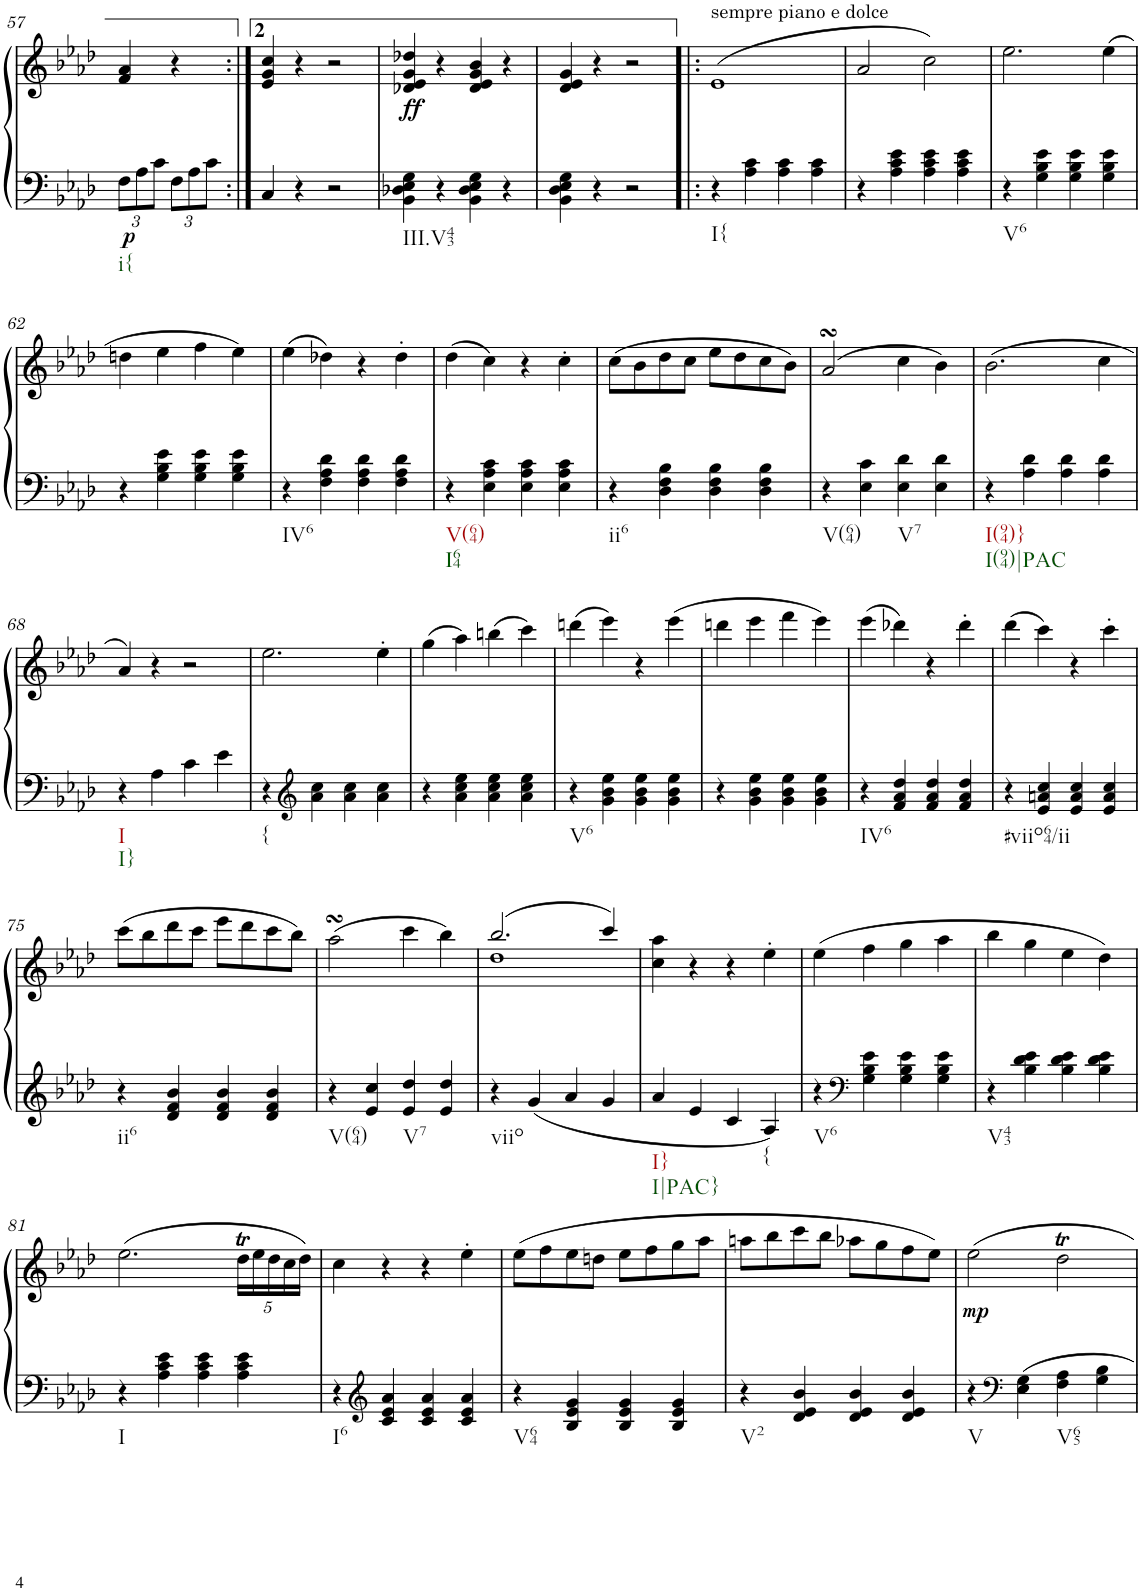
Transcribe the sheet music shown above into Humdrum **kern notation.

**kern	**kern	**dynam
*part1	*part1	*part1
*staff2	*staff1	*staff1/2
*I"Piano	*	*
*I'Pno.	*	*
!!LO:PB:g=z
*clefF4	*clefG2	*
*k[b-e-a-d-]	*k[b-e-a-d-]	*
*A-:	*A-:	*
*M2/2	*M2/2	*
*met(c|)	*met(c|)	*
*Xbrackettup	*	*
=57	=57	=57
!LO:TX:b:t=i{	!	!
!	!	!LO:DY:b=2
12F\L	4f/ 4a-/	p
12A-\	.	.
12c\J	.	.
12F\L	4r	.
12A-\	.	.
12c\J	.	.
=57X1:|!	=57X1:|!	=57X1:|!
4C/	4e-/ 4g/ 4cc/	.
4r	4r	.
2r	2r	.
=57X2	=57X2	=57X2
!LO:TX:b:t=III.V43	!	!
!	!	!LO:DY:b
4BB-\ 4D-X\ 4E-\ 4G\	4d-X/ 4e-/ 4g/ 4dd-X/	ff
4r	4r	.
4BB-\ 4D-\ 4E-\ 4G\	4d-/ 4e-/ 4g/ 4b-/	.
4r	4r	.
=58	=58	=58
4BB-\ 4D-\ 4E-\ 4G\	4d-/ 4e-/ 4g/	.
4r	4r	.
2r	2r	.
=59!|:	=59!|:	=59!|:
!	!LO:TX:a:t=sempre piano e dolce	!
!LO:TX:b:t=I{	!	!
4r	(1e-	.
4A-\ 4c\	.	.
4A-\ 4c\	.	.
4A-\ 4c\	.	.
=60	=60	=60
4r	2a-/	.
4A-\ 4c\ 4e-\	.	.
4A-\ 4c\ 4e-\	2cc\)	.
4A-\ 4c\ 4e-\	.	.
=61	=61	=61
!LO:TX:b:t=V6	!	!
4r	2.ee-\	.
4G\ 4B-\ 4e-\	.	.
4G\ 4B-\ 4e-\	.	.
4G\ 4B-\ 4e-\	(4ee-\	.
!!LO:LB:g=z
=62	=62	=62
4r	4ddn\	.
4G\ 4B-\ 4e-\	4ee-\	.
4G\ 4B-\ 4e-\	4ff\	.
4G\ 4B-\ 4e-\	4ee-\)	.
=63	=63	=63
!LO:TX:b:t=IV6	!	!
4r	(4ee-\	.
4F\ 4A-\ 4d-\	4dd-X\)	.
4F\ 4A-\ 4d-\	4r	.
4F\ 4A-\ 4d-\	4dd-'\	.
=64	=64	=64
!LO:TX:b:t=V(64)	!	!
!LO:TX:b:t=I64	!	!
4r	(4dd-\	.
4E-\ 4A-\ 4c\	4cc\)	.
4E-\ 4A-\ 4c\	4r	.
4E-\ 4A-\ 4c\	4cc'\	.
=65	=65	=65
!LO:TX:b:t=ii6	!	!
4r	(8cc\L	.
.	8b-\	.
4D-\ 4F\ 4B-\	8dd-\	.
.	8cc\J	.
4D-\ 4F\ 4B-\	8ee-\L	.
.	8dd-\	.
4D-\ 4F\ 4B-\	8cc\	.
.	8b-\J)	.
=66	=66	=66
!LO:TX:b:t=V(64)	!	!
4r	(2a-sSSs/	.
4E-\ 4c\	.	.
!LO:TX:b:t=V7	!	!
4E-\ 4d-\	4cc\	.
4E-\ 4d-\	4b-\)	.
=67	=67	=67
!LO:TX:b:t=I(94)}	!	!
!LO:TX:b:t=I(94)|PAC	!	!
4r	(2.b-\	.
4A-\ 4d-\	.	.
4A-\ 4d-\	.	.
4A-\ 4d-\	4cc\	.
!!LO:LB:g=z
=68	=68	=68
!LO:TX:b:t=I	!	!
!LO:TX:b:t=I}	!	!
4r	4a-/)	.
4A-\	4r	.
4c\	2r	.
4e-\	.	.
=69	=69	=69
!LO:TX:b:t={	!	!
4r	2.ee-\	.
*clefG2	*	*
4a-\ 4cc\	.	.
4a-\ 4cc\	.	.
4a-\ 4cc\	4ee-'\	.
=70	=70	=70
4r	(4gg\	.
4a-\ 4cc\ 4ee-\	4aa-\)	.
4a-\ 4cc\ 4ee-\	(4bbn\	.
4a-\ 4cc\ 4ee-\	4ccc\)	.
=71	=71	=71
!LO:TX:b:t=V6	!	!
4r	(4dddn\	.
4g\ 4b-\ 4ee-\	4eee-\)	.
4g\ 4b-\ 4ee-\	4r	.
4g\ 4b-\ 4ee-\	(4eee-\	.
=72	=72	=72
4r	4dddn\	.
4g\ 4b-\ 4ee-\	4eee-\	.
4g\ 4b-\ 4ee-\	4fff\	.
4g\ 4b-\ 4ee-\	4eee-\)	.
=73	=73	=73
!LO:TX:b:t=IV6	!	!
4r	(4eee-\	.
4f/ 4a-/ 4dd-/	4ddd-X\)	.
4f/ 4a-/ 4dd-/	4r	.
4f/ 4a-/ 4dd-/	4ddd-'\	.
=74	=74	=74
!LO:TX:b:t=#viio64/ii	!	!
4r	(4ddd-\	.
4e-/ 4an/ 4cc/	4ccc\)	.
4e-/ 4a/ 4cc/	4r	.
4e-/ 4a/ 4cc/	4ccc'\	.
!!LO:LB:g=z
=75	=75	=75
!LO:TX:b:t=ii6	!	!
4r	(8ccc\L	.
.	8bb-\	.
4d-/ 4f/ 4b-/	8ddd-\	.
.	8ccc\J	.
4d-/ 4f/ 4b-/	8eee-\L	.
.	8ddd-\	.
4d-/ 4f/ 4b-/	8ccc\	.
.	8bb-\J)	.
=76	=76	=76
!LO:TX:b:t=V(64)	!	!
4r	(2aa-sSSs\	.
4e-/ 4cc/	.	.
!LO:TX:b:t=V7	!	!
4e-/ 4dd-/	4ccc\	.
4e-/ 4dd-/	4bb-\)	.
=77	=77	=77
*	*^	*
!LO:TX:b:t=viio	!	!	!
4r	(2.bb-/	1dd-	.
4g/	.	.	.
4a-/	.	.	.
4g/	4ccc/)	.	.
*	*v	*v	*
=78	=78	=78
!LO:TX:b:t=I}	!	!
!LO:TX:b:t=I|PAC}	!	!
4a-/	4cc\ 4aa-\	.
4e-/	4r	.
4c/	4r	.
!LO:TX:b:t={	!	!
4A-/	4ee-'\	.
=79	=79	=79
!LO:TX:b:t=V6	!	!
4r	(4ee-\	.
*clefF4	*	*
4G\ 4B-\ 4e-\	4ff\	.
4G\ 4B-\ 4e-\	4gg\	.
4G\ 4B-\ 4e-\	4aa-\	.
=80	=80	=80
!LO:TX:b:t=V43	!	!
4r	4bb-\	.
4B-\ 4d-\ 4e-\	4gg\	.
4B-\ 4d-\ 4e-\	4ee-\	.
4B-\ 4d-\ 4e-\	4dd-\)	.
!!LO:LB:g=z
=81	=81	=81
!LO:TX:b:t=I	!	!
4r	(2.ee-\	.
4A-\ 4c\ 4e-\	.	.
4A-\ 4c\ 4e-\	.	.
*	*Xbrackettup	*
4A-\ 4c\ 4e-\	20dd-T\LL	.
.	20ee-\	.
.	20dd-\	.
.	20cc\	.
.	20dd-\JJ)	.
=82	=82	=82
!LO:TX:b:t=I6	!	!
4r	4cc\	.
*clefG2	*	*
4c/ 4e-/ 4a-/	4r	.
4c/ 4e-/ 4a-/	4r	.
4c/ 4e-/ 4a-/	4ee-'\	.
=83	=83	=83
!LO:TX:b:t=V64	!	!
4r	(8ee-\L	.
.	8ff\	.
4B-/ 4e-/ 4g/	8ee-\	.
.	8ddn\J	.
4B-/ 4e-/ 4g/	8ee-\L	.
.	8ff\	.
4B-/ 4e-/ 4g/	8gg\	.
.	8aa-\J	.
=84	=84	=84
!LO:TX:b:t=V2	!	!
4r	8aan\L	.
.	8bb-\	.
4d-/ 4e-/ 4b-/	8ccc\	.
.	8bb-\J	.
4d-/ 4e-/ 4b-/	8aa-X\L	.
.	8gg\	.
4d-/ 4e-/ 4b-/	8ff\	.
.	8ee-\J)	.
=85	=85	=85
!LO:TX:b:t=V	!	!
!	!	!LO:DY:b
4r	2ee-\	mp
*clefF4	*	*
4E-\ 4G\	.	.
!LO:TX:b:t=V65	!	!
4F\ 4A-\	2dd-T\	.
4G\ 4B-\	.	.
=	=	=
*-	*-	*-
